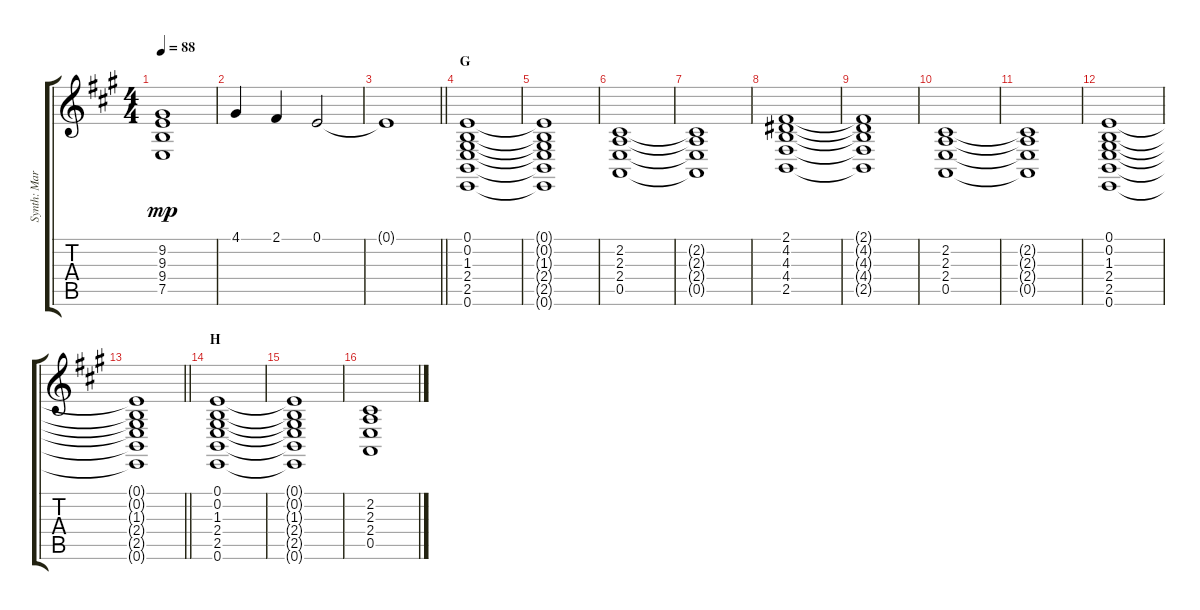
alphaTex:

\track ("Synth: Marty" "Synth: Mar") {instrument stringensemble1}
\staff {score tabs}
\tuning (E4 B3 G3 D3 A2 E2) {hide}
\ts (4 4)
\tempo 88
\clef g2
\ks a
(9.2{t} 9.3{t} 9.4{t} 7.5{t}).1{dy mp} |
4.1.4 2.1.4 0.1.2 |
\barLineRight lightlight
0.1{t}.1 |
\section ("" "G")
(0.1 0.2 1.3 2.4 2.5 0.6).1 |
(0.1{t} 0.2{t} 1.3{t} 2.4{t} 2.5{t} 0.6{t}).1 |
(2.2 2.3 2.4 0.5).1 |
(2.2{t} 2.3{t} 2.4{t} 0.5{t}).1 |
(2.1 4.2 4.3 4.4 2.5).1 |
(2.1{t} 4.2{t} 4.3{t} 4.4{t} 2.5{t}).1 |
(2.2 2.3 2.4 0.5).1 |
(2.2{t} 2.3{t} 2.4{t} 0.5{t}).1 |
(0.1 0.2 1.3 2.4 2.5 0.6).1 |
\barLineRight lightlight
(0.1{t} 0.2{t} 1.3{t} 2.4{t} 2.5{t} 0.6{t}).1 |
\section ("" "H")
(0.1 0.2 1.3 2.4 2.5 0.6).1 |
(0.1{t} 0.2{t} 1.3{t} 2.4{t} 2.5{t} 0.6{t}).1 |
(2.2 2.3 2.4 0.5).1
